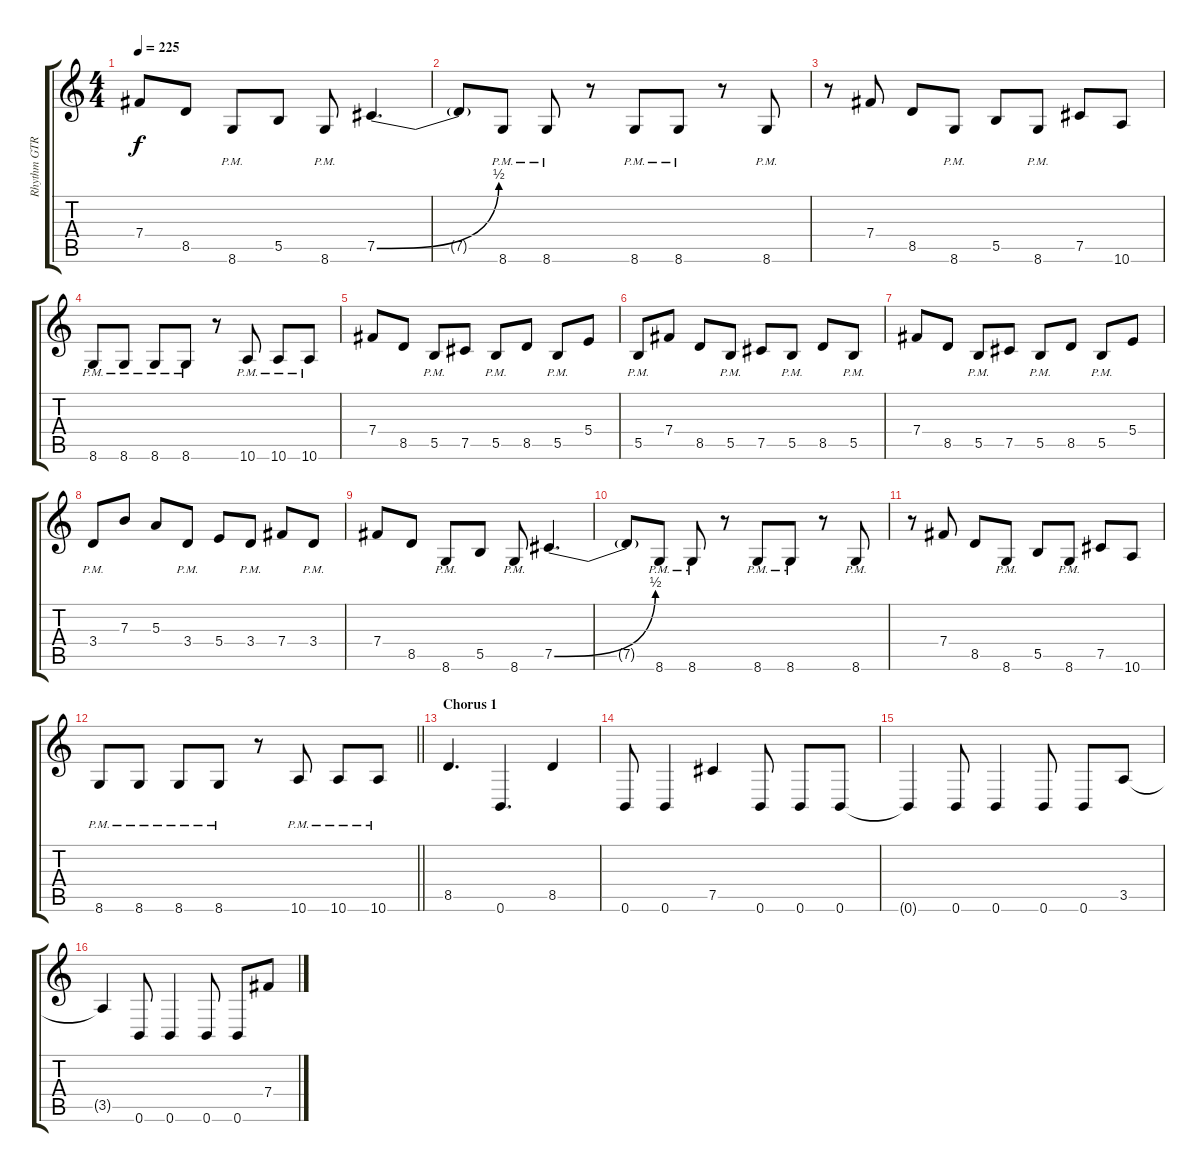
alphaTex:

\track ("Rhythm GTR L" "Rhythm GTR") {instrument distortionguitar}
\staff {score tabs}
\tuning (Db4 Ab3 E3 B2 Gb2 B1) {hide}
\ts (4 4)
\tempo 225
\clef g2
\ks c
7.4.8{dy f} 8.5.8 8.6{pm}.8 5.5.8 8.6{pm}.8 7.5{be (bend 0 0 60 2)}.4{d} |
7.5{t}.8 8.6{pm}.8 8.6{pm}.8 r.8 8.6{pm}.8 8.6{pm}.8 r.8 8.6{pm}.8 |
r.8 7.4.8 8.5.8 8.6{pm}.8 5.5.8 8.6{pm}.8 7.5.8 10.6.8 |
8.6{pm}.8 8.6{pm}.8 8.6{pm}.8 8.6{pm}.8 r.8 10.6{pm}.8 10.6{pm}.8 10.6{pm}.8 |
7.4.8 8.5.8 5.5{pm}.8 7.5.8 5.5{pm}.8 8.5.8 5.5{pm}.8 5.4.8 |
5.5{pm}.8 7.4.8 8.5.8 5.5{pm}.8 7.5.8 5.5{pm}.8 8.5.8 5.5{pm}.8 |
7.4.8 8.5.8 5.5{pm}.8 7.5.8 5.5{pm}.8 8.5.8 5.5{pm}.8 5.4.8 |
3.4{pm}.8 7.3.8 5.3.8 3.4{pm}.8 5.4.8 3.4{pm}.8 7.4.8 3.4{pm}.8 |
7.4.8 8.5.8 8.6{pm}.8 5.5.8 8.6{pm}.8 7.5{be (bend 0 0 60 2)}.4{d} |
7.5{t}.8 8.6{pm}.8 8.6{pm}.8 r.8 8.6{pm}.8 8.6{pm}.8 r.8 8.6{pm}.8 |
r.8 7.4.8 8.5.8 8.6{pm}.8 5.5.8 8.6{pm}.8 7.5.8 10.6.8 |
\barLineRight lightlight
8.6{pm}.8 8.6{pm}.8 8.6{pm}.8 8.6{pm}.8 r.8 10.6{pm}.8 10.6{pm}.8 10.6{pm}.8 |
\section ("" "Chorus 1")
8.5.4{d} 0.6.4{d} 8.5.4 |
0.6.8 0.6.4 7.5.4 0.6.8 0.6.8 0.6.8 |
0.6{t}.4 0.6.8 0.6.4 0.6.8 0.6.8 3.5.8 |
3.5{t}.4 0.6.8 0.6.4 0.6.8 0.6.8 7.4.8
